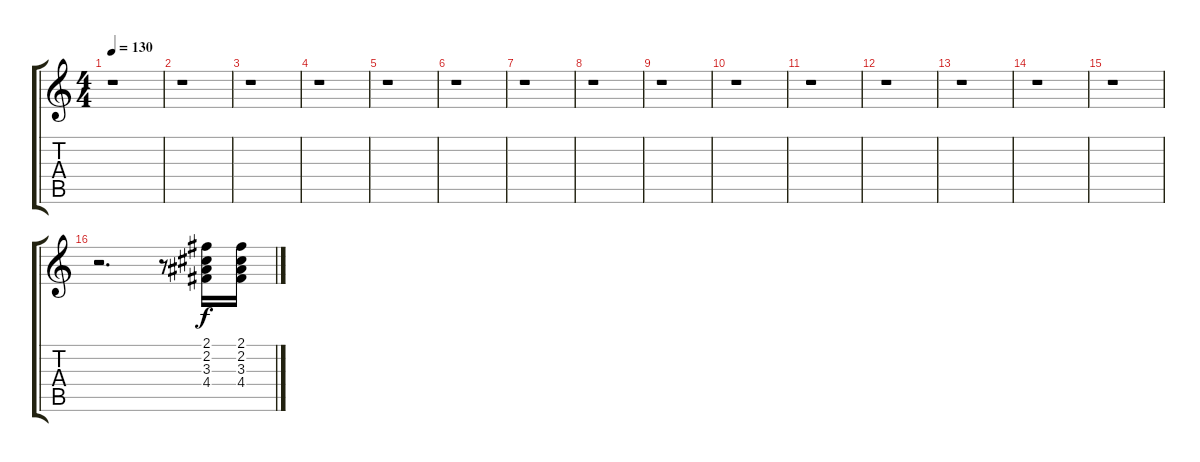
\track "" {instrument overdrivenguitar}
\staff {score tabs}
\tuning (E4 B3 G3 D3 A2 E2) {hide}
\ts (4 4)
\tempo 130
\clef g2
\ks c
r.1{dy f} |
r.1 |
r.1 |
r.1 |
r.1 |
r.1 |
r.1 |
r.1 |
r.1 |
r.1 |
r.1 |
r.1 |
r.1 |
r.1 |
r.1 |
r.2{d} r.8 (2.1 2.2 3.3 4.4).16 (2.1 2.2 3.3 4.4).16
